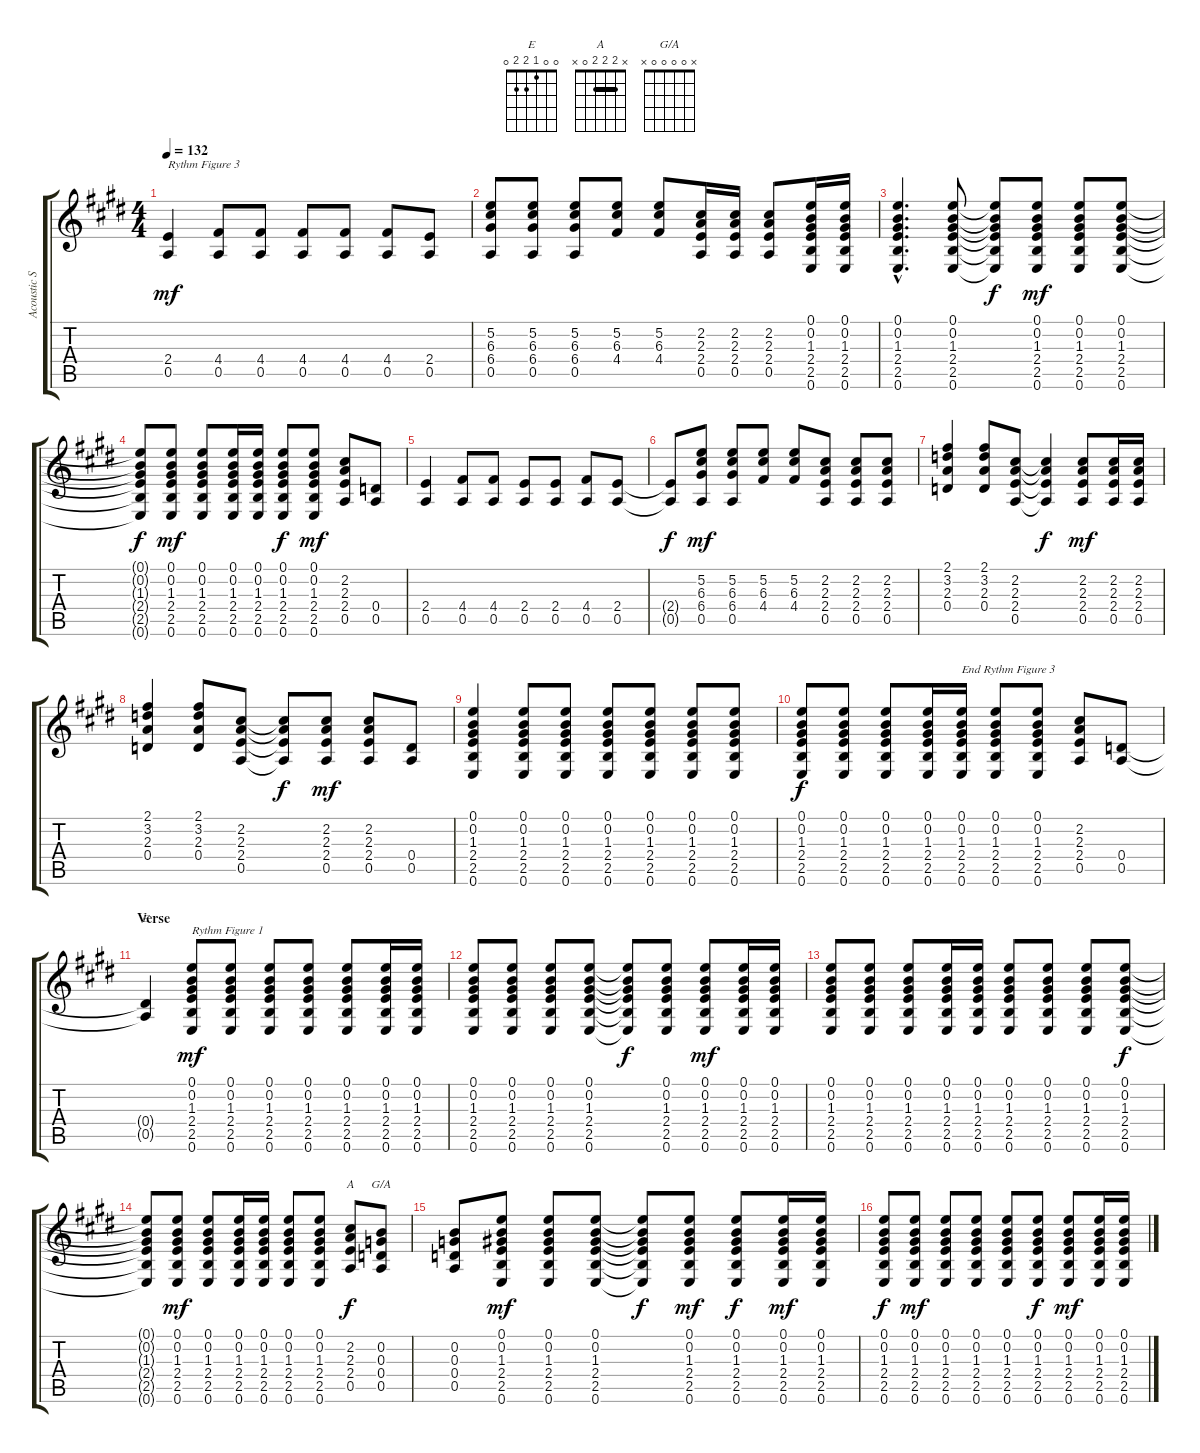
\track ("Acoustic Strumming [Guitar V]" "Acoustic S") {instrument acousticguitarsteel}
\staff {score tabs}
\tuning (E4 B3 G3 D3 A2 E2) {hide}
\chord ("E" 0 0 1 2 2 0)
\chord ("A" x 2 2 2 0 x) {barre 2}
\chord ("G/A" x 0 0 0 0 x)
\ts (4 4)
\tempo 132
\clef g2
\ks e
(2.4 0.5).4{txt "Rythm Figure 3" dy mf} (4.4 0.5).8 (4.4 0.5).8 (4.4 0.5).8 (4.4 0.5).8 (4.4 0.5).8 (2.4 0.5).8 |
(5.2 6.3 6.4 0.5).8 (5.2 6.3 6.4 0.5).8 (5.2 6.3 6.4 0.5).8 (5.2 6.3 4.4).8 (5.2 6.3 4.4).8 (2.2 2.3 2.4 0.5).16 (2.2 2.3 2.4 0.5).16 (2.2 2.3 2.4 0.5).8 (0.1 0.2 1.3 2.4 2.5 0.6).16 (0.1 0.2 1.3 2.4 2.5 0.6).16 |
(0.1{hac} 0.2{hac} 1.3{hac} 2.4{hac} 2.5{hac} 0.6{hac}).4{d} (0.1 0.2 1.3 2.4 2.5 0.6).8 (0.1{t} 0.2{t} 1.3{t} 2.4{t} 2.5{t} 0.6{t}).8{dy f} (0.1 0.2 1.3 2.4 2.5 0.6).8{dy mf} (0.1 0.2 1.3 2.4 2.5 0.6).8 (0.1 0.2 1.3 2.4 2.5 0.6).8 |
(0.1{t} 0.2{t} 1.3{t} 2.4{t} 2.5{t} 0.6{t}).8{dy f} (0.1 0.2 1.3 2.4 2.5 0.6).8{dy mf} (0.1 0.2 1.3 2.4 2.5 0.6).8 (0.1 0.2 1.3 2.4 2.5 0.6).16 (0.1 0.2 1.3 2.4 2.5 0.6).16 (0.1 0.2 1.3 2.4 2.5 0.6).8{dy f} (0.1 0.2 1.3 2.4 2.5 0.6).8{dy mf} (2.2 2.3 2.4 0.5).8 (0.4 0.5).8 |
(2.4 0.5).4 (4.4 0.5).8 (4.4 0.5).8 (2.4 0.5).8 (2.4 0.5).8 (4.4 0.5).8 (2.4 0.5).8 |
(2.4{t} 0.5{t}).8{dy f} (5.2 6.3 6.4 0.5).8{dy mf} (5.2 6.3 6.4 0.5).8 (5.2 6.3 4.4).8 (5.2 6.3 4.4).8 (2.2 2.3 2.4 0.5).8 (2.2 2.3 2.4 0.5).8 (2.2 2.3 2.4 0.5).8 |
(2.1 3.2 2.3 0.4).4 (2.1 3.2 2.3 0.4).8 (2.2 2.3 2.4 0.5).8 (2.2{t} 2.3{t} 2.4{t} 0.5{t}).4{dy f} (2.2 2.3 2.4 0.5).8{dy mf} (2.2 2.3 2.4 0.5).16 (2.2 2.3 2.4 0.5).16 |
(2.1 3.2 2.3 0.4).4 (2.1 3.2 2.3 0.4).8 (2.2 2.3 2.4 0.5).8 (2.2{t} 2.3{t} 2.4{t} 0.5{t}).8{dy f} (2.2 2.3 2.4 0.5).8{dy mf} (2.2 2.3 2.4 0.5).8 (0.4 0.5).8 |
(0.1 0.2 1.3 2.4 2.5 0.6).4 (0.1 0.2 1.3 2.4 2.5 0.6).8 (0.1 0.2 1.3 2.4 2.5 0.6).8 (0.1 0.2 1.3 2.4 2.5 0.6).8 (0.1 0.2 1.3 2.4 2.5 0.6).8 (0.1 0.2 1.3 2.4 2.5 0.6).8 (0.1 0.2 1.3 2.4 2.5 0.6).8 |
(0.1 0.2 1.3 2.4 2.5 0.6).8{dy f} (0.1 0.2 1.3 2.4 2.5 0.6).8 (0.1 0.2 1.3 2.4 2.5 0.6).8 (0.1 0.2 1.3 2.4 2.5 0.6).16 (0.1 0.2 1.3 2.4 2.5 0.6).16{txt "End Rythm Figure 3"} (0.1 0.2 1.3 2.4 2.5 0.6).8 (0.1 0.2 1.3 2.4 2.5 0.6).8 (2.2 2.3 2.4 0.5).8 (0.4 0.5).8 |
\section ("" "Verse")
(0.4{t} 0.5{t}).4{ch "E"} (0.1 0.2 1.3 2.4 2.5 0.6).8{txt "Rythm Figure 1" dy mf} (0.1 0.2 1.3 2.4 2.5 0.6).8 (0.1 0.2 1.3 2.4 2.5 0.6).8 (0.1 0.2 1.3 2.4 2.5 0.6).8 (0.1 0.2 1.3 2.4 2.5 0.6).8 (0.1 0.2 1.3 2.4 2.5 0.6).16 (0.1 0.2 1.3 2.4 2.5 0.6).16 |
(0.1 0.2 1.3 2.4 2.5 0.6).8 (0.1 0.2 1.3 2.4 2.5 0.6).8 (0.1 0.2 1.3 2.4 2.5 0.6).8 (0.1 0.2 1.3 2.4 2.5 0.6).8 (0.1{t} 0.2{t} 1.3{t} 2.4{t} 2.5{t} 0.6{t}).8{dy f} (0.1 0.2 1.3 2.4 2.5 0.6).8 (0.1 0.2 1.3 2.4 2.5 0.6).8{dy mf} (0.1 0.2 1.3 2.4 2.5 0.6).16 (0.1 0.2 1.3 2.4 2.5 0.6).16 |
(0.1 0.2 1.3 2.4 2.5 0.6).8 (0.1 0.2 1.3 2.4 2.5 0.6).8 (0.1 0.2 1.3 2.4 2.5 0.6).8 (0.1 0.2 1.3 2.4 2.5 0.6).16 (0.1 0.2 1.3 2.4 2.5 0.6).16 (0.1 0.2 1.3 2.4 2.5 0.6).8 (0.1 0.2 1.3 2.4 2.5 0.6).8 (0.1 0.2 1.3 2.4 2.5 0.6).8 (0.1 0.2 1.3 2.4 2.5 0.6).8{dy f} |
(0.1{t} 0.2{t} 1.3{t} 2.4{t} 2.5{t} 0.6{t}).8 (0.1 0.2 1.3 2.4 2.5 0.6).8{dy mf} (0.1 0.2 1.3 2.4 2.5 0.6).8 (0.1 0.2 1.3 2.4 2.5 0.6).16 (0.1 0.2 1.3 2.4 2.5 0.6).16 (0.1 0.2 1.3 2.4 2.5 0.6).8 (0.1 0.2 1.3 2.4 2.5 0.6).8 (2.2 2.3 2.4 0.5).8{ch "A" dy f} (0.2 0.3 0.4 0.5).8{ch "G/A"} |
(0.2 0.3 0.4 0.5).8 (0.1 0.2 1.3 2.4 2.5 0.6).8{dy mf} (0.1 0.2 1.3 2.4 2.5 0.6).8 (0.1 0.2 1.3 2.4 2.5 0.6).8 (0.1{t} 0.2{t} 1.3{t} 2.4{t} 2.5{t} 0.6{t}).8{dy f} (0.1 0.2 1.3 2.4 2.5 0.6).8{dy mf} (0.1 0.2 1.3 2.4 2.5 0.6).8{dy f} (0.1 0.2 1.3 2.4 2.5 0.6).16{dy mf} (0.1 0.2 1.3 2.4 2.5 0.6).16 |
(0.1 0.2 1.3 2.4 2.5 0.6).8{dy f} (0.1 0.2 1.3 2.4 2.5 0.6).8{dy mf} (0.1 0.2 1.3 2.4 2.5 0.6).8 (0.1 0.2 1.3 2.4 2.5 0.6).8 (0.1 0.2 1.3 2.4 2.5 0.6).8 (0.1 0.2 1.3 2.4 2.5 0.6).8{dy f} (0.1 0.2 1.3 2.4 2.5 0.6).8{dy mf} (0.1 0.2 1.3 2.4 2.5 0.6).16 (0.1 0.2 1.3 2.4 2.5 0.6).16
